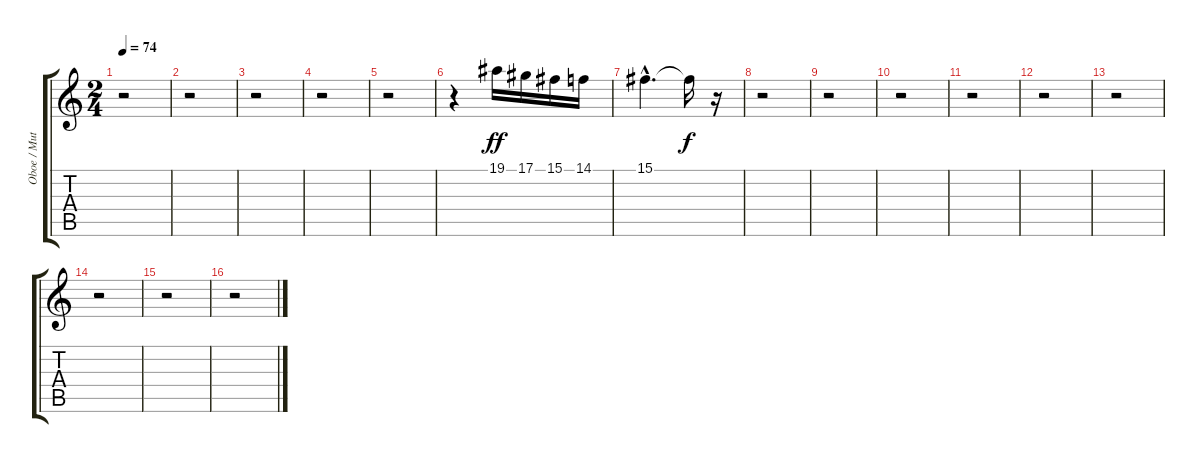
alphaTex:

\track ("Oboe / Muted Trumpet" "Oboe / Mut") {instrument oboe}
\staff {score tabs}
\tuning (Eb4 Bb3 Gb3 Db3 Ab2 Eb2) {hide}
\ts (2 4)
\tempo 74
\clef g2
\ks c
r.2{dy ff} |
r.2 |
r.2 |
r.2 |
r.2 |
r.4{instrument oboe} 19.1.16 17.1.16 15.1.16 14.1.16 |
15.1{hac}.4{d} 15.1{t}.16{dy f} r.16 |
r.2 |
r.2 |
r.2 |
r.2 |
r.2 |
r.2 |
r.2 |
r.2 |
r.2
